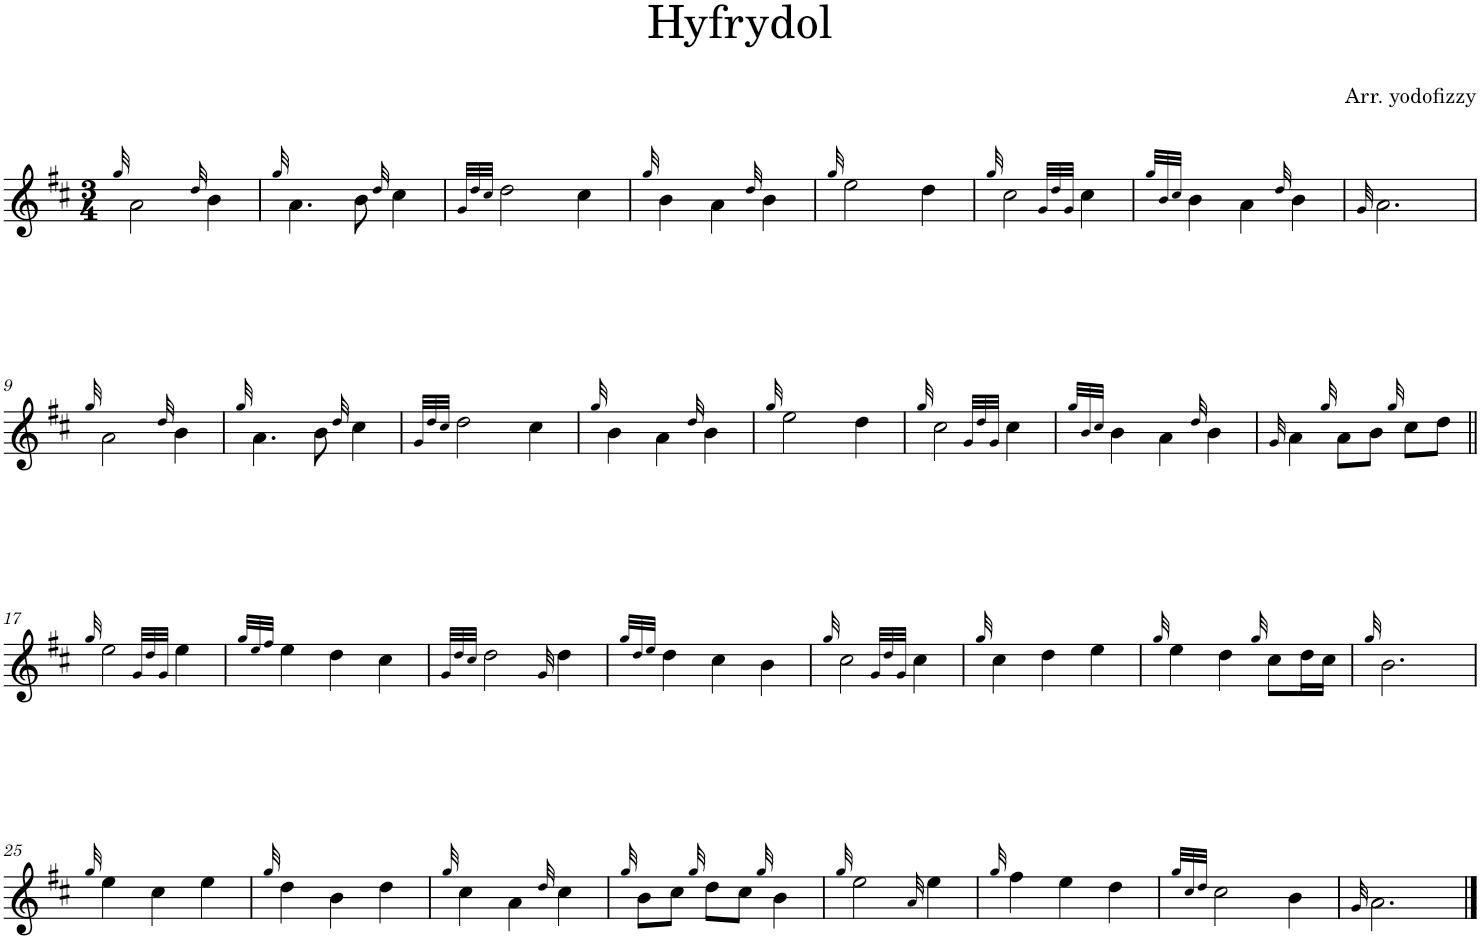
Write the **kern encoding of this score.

**kern
*part1
*staff1
*I"Oboe
*I'Ob.
*clefG2
*k[f#c#]
*M3/4
=1
32qgg/
2a\
32qdd/
4b\
=2
32qgg/
4.a\
8b\
32qdd/
4cc#\
=3
32qg/LLL
32qdd/
32qcc#/JJJ
2dd\
4cc#\
=4
32qgg/
4b\
4a\
32qdd/
4b\
=5
32qgg/
2ee\
4dd\
=6
32qgg/
2cc#\
32qg/LLL
32qdd/
32qg/JJJ
4cc#\
=7
32qgg/LLL
32qb/
32qcc#/JJJ
4b\
4a\
32qdd/
4b\
=8
32qg/
2.a\
!!LO:LB:g=z
=9
32qgg/
2a\
32qdd/
4b\
=10
32qgg/
4.a\
8b\
32qdd/
4cc#\
=11
32qg/LLL
32qdd/
32qcc#/JJJ
2dd\
4cc#\
=12
32qgg/
4b\
4a\
32qdd/
4b\
=13
32qgg/
2ee\
4dd\
=14
32qgg/
2cc#\
32qg/LLL
32qdd/
32qg/JJJ
4cc#\
=15
32qgg/LLL
32qb/
32qcc#/JJJ
4b\
4a\
32qdd/
4b\
=16
32qg/
4a\
32qgg/
8a\L
8b\J
32qgg/
8cc#\L
8dd\J
!!LO:LB:g=z
=17||
32qgg/
2ee\
32qg/LLL
32qdd/
32qg/JJJ
4ee\
=18
32qgg/LLL
32qee/
32qff#/JJJ
4ee\
4dd\
4cc#\
=19
32qg/LLL
32qdd/
32qcc#/JJJ
2dd\
32qg/
4dd\
=20
32qgg/LLL
32qdd/
32qee/JJJ
4dd\
4cc#\
4b\
=21
32qgg/
2cc#\
32qg/LLL
32qdd/
32qg/JJJ
4cc#\
=22
32qgg/
4cc#\
4dd\
4ee\
=23
32qgg/
4ee\
4dd\
32qgg/
8cc#\L
16dd\L
16cc#\JJ
=24
32qgg/
2.b\
!!LO:LB:g=z
=25
32qgg/
4ee\
4cc#\
4ee\
=26
32qgg/
4dd\
4b\
4dd\
=27
32qgg/
4cc#\
4a\
32qdd/
4cc#\
=28
32qgg/
8b\L
8cc#\J
32qgg/
8dd\L
8cc#\J
32qgg/
4b\
=29
32qgg/
2ee\
32qa/
4ee\
=30
32qgg/
4ff#\
4ee\
4dd\
=31
32qgg/LLL
32qcc#/
32qdd/JJJ
2cc#\
4b\
=32
32qg/
2.a\
==
*-
